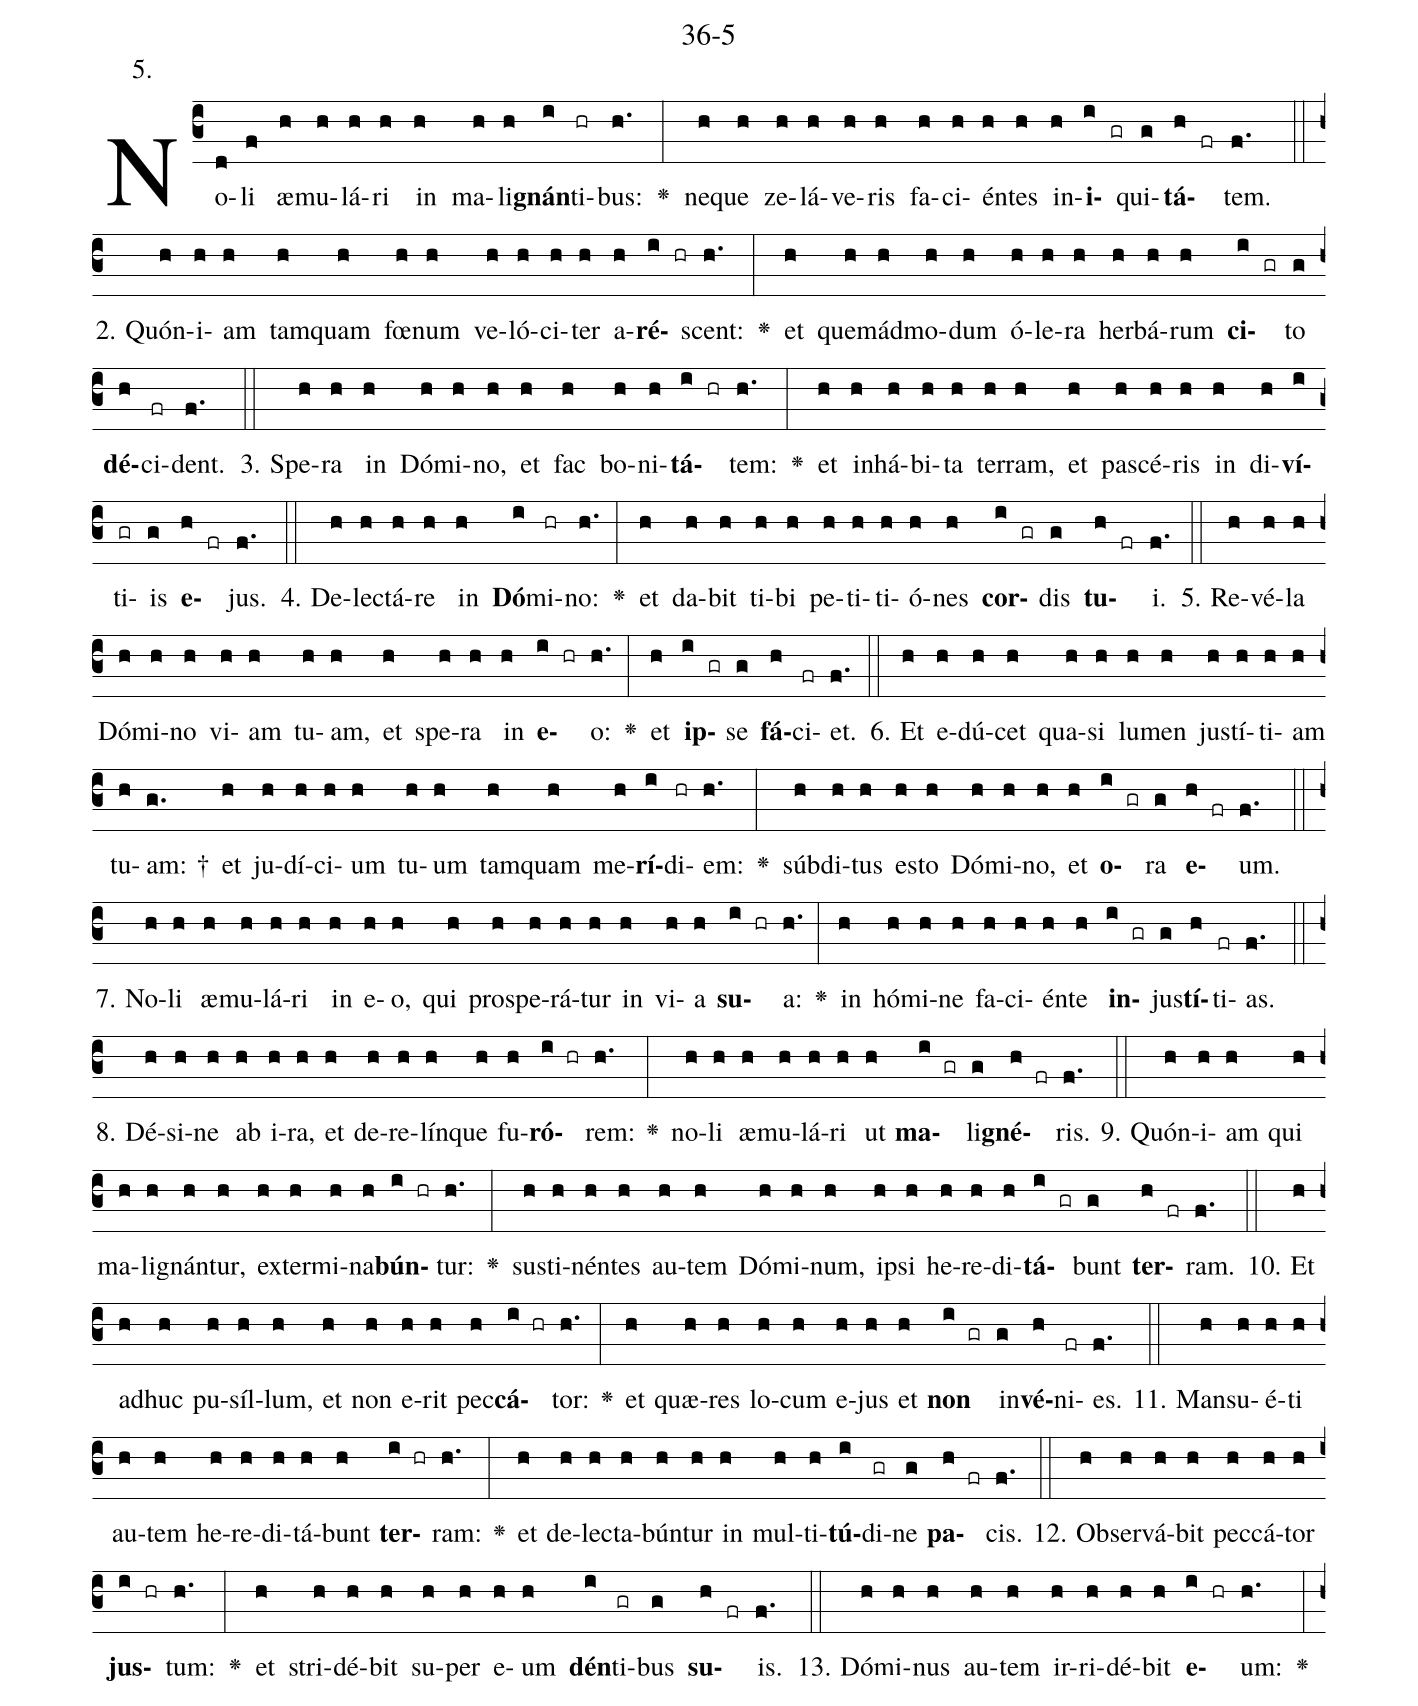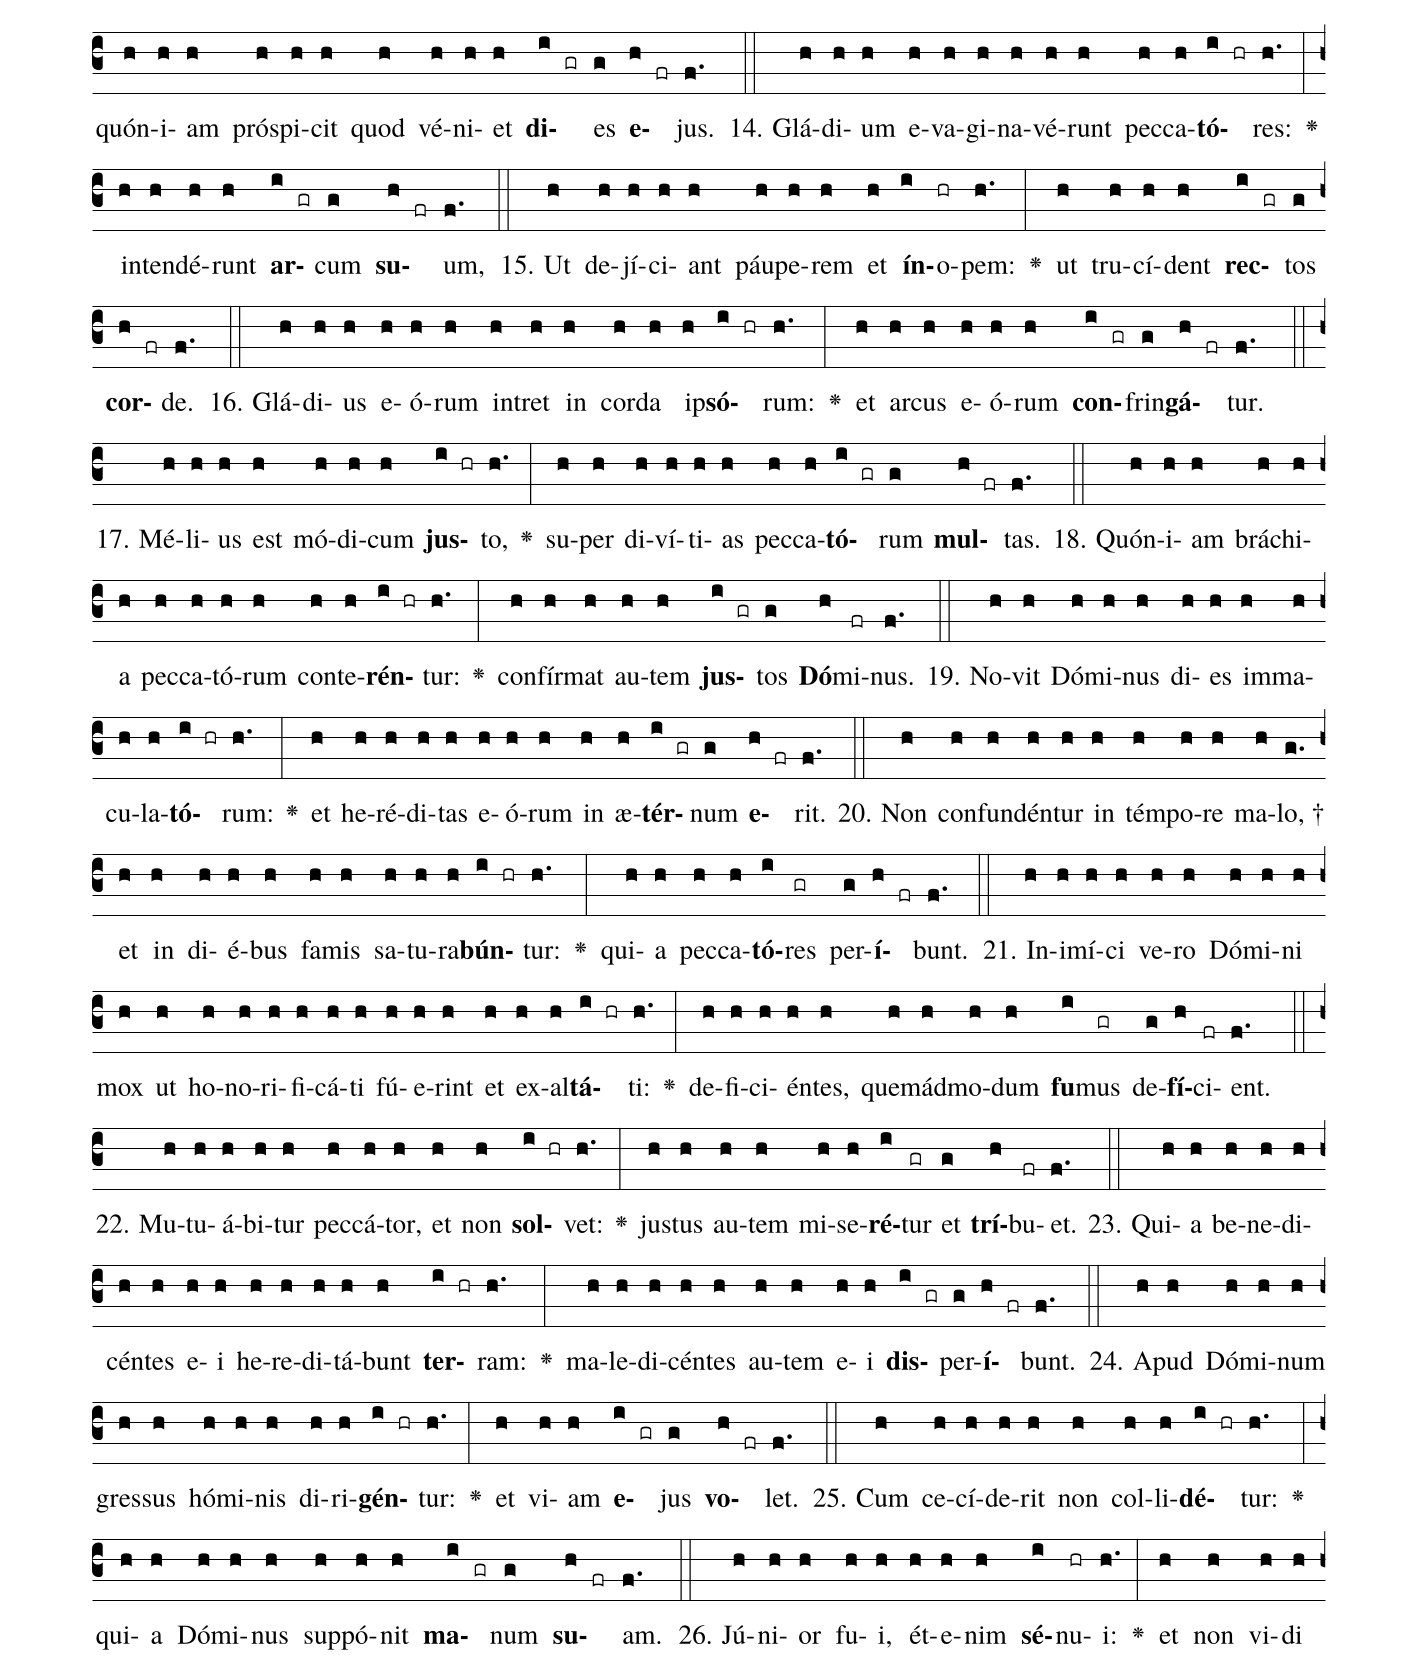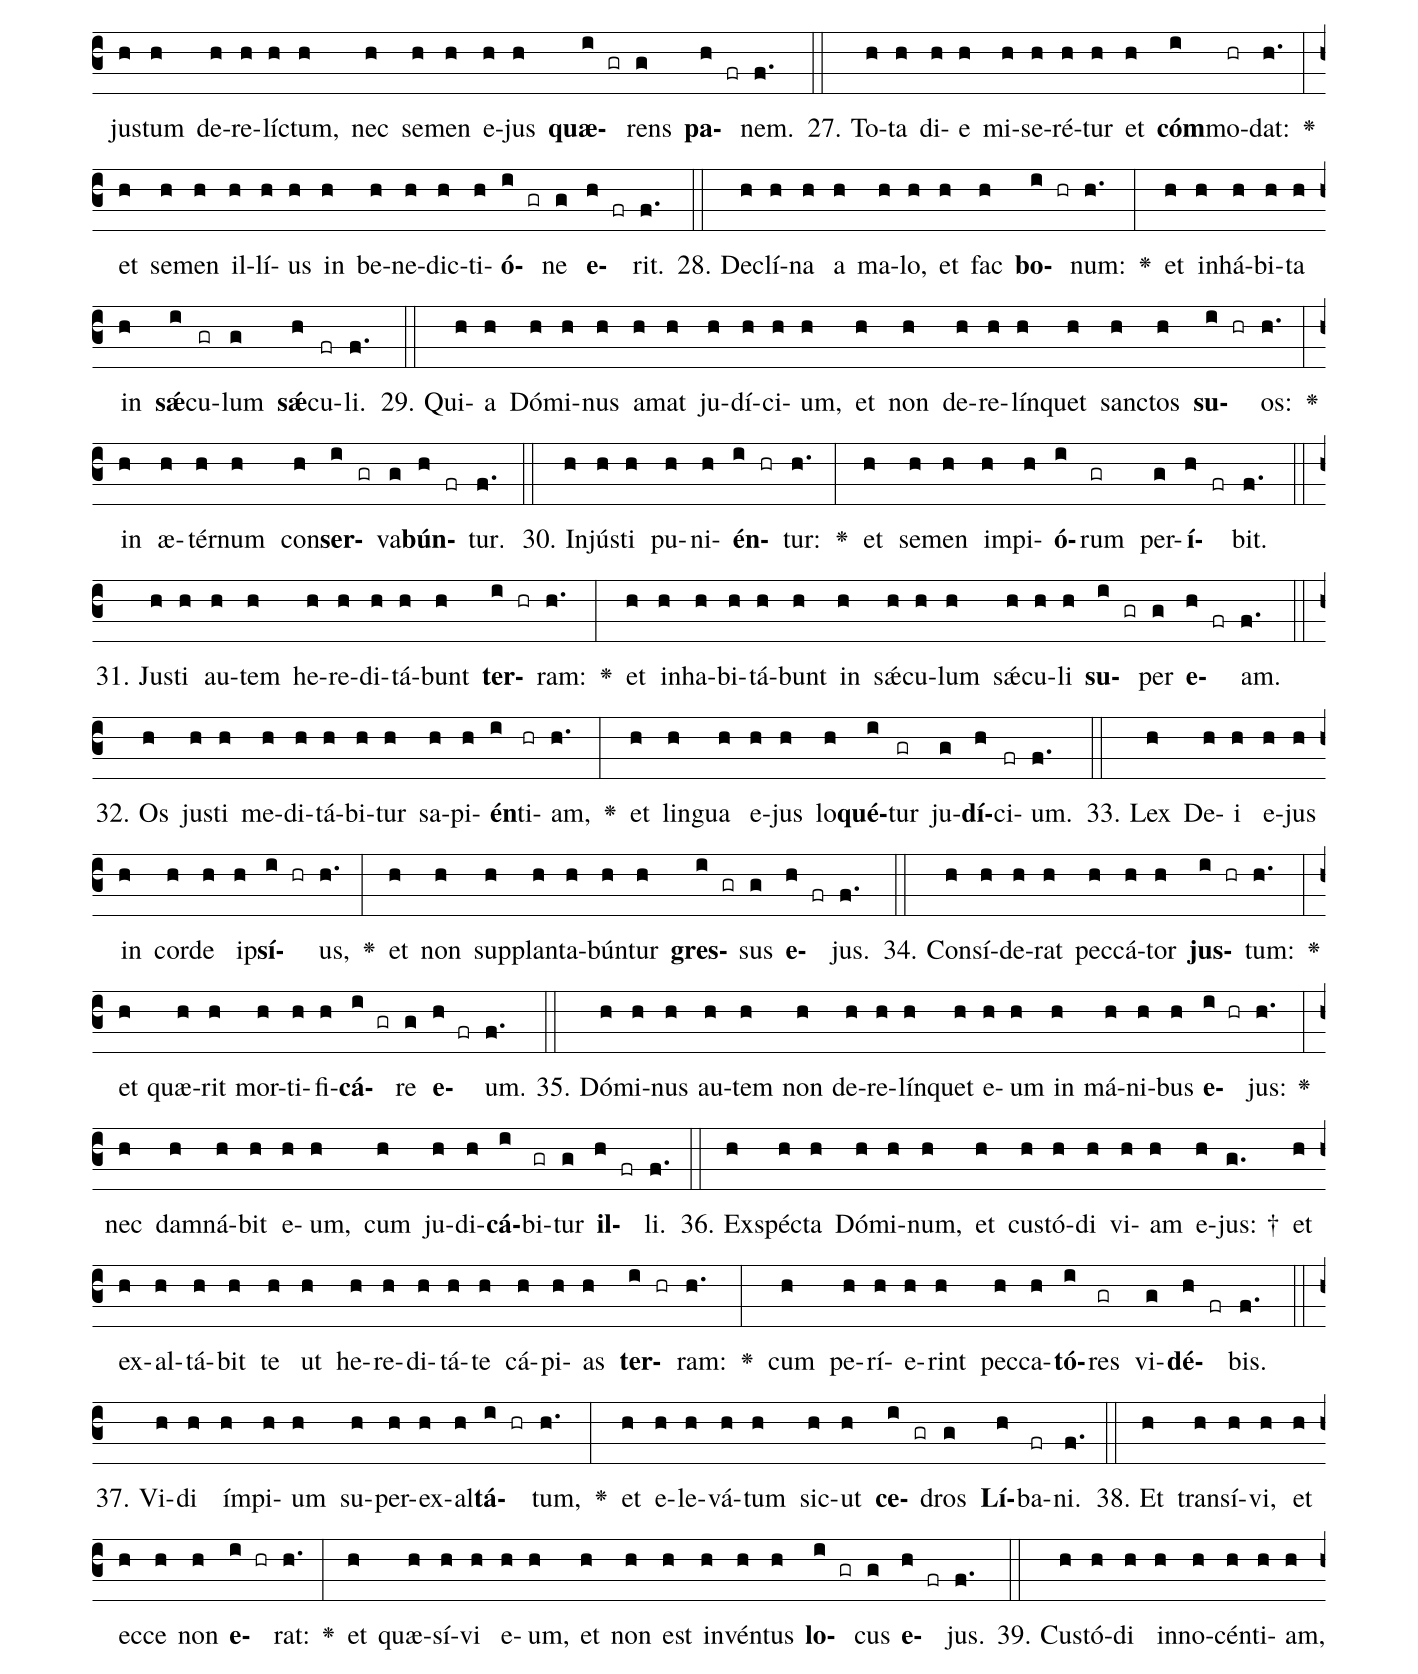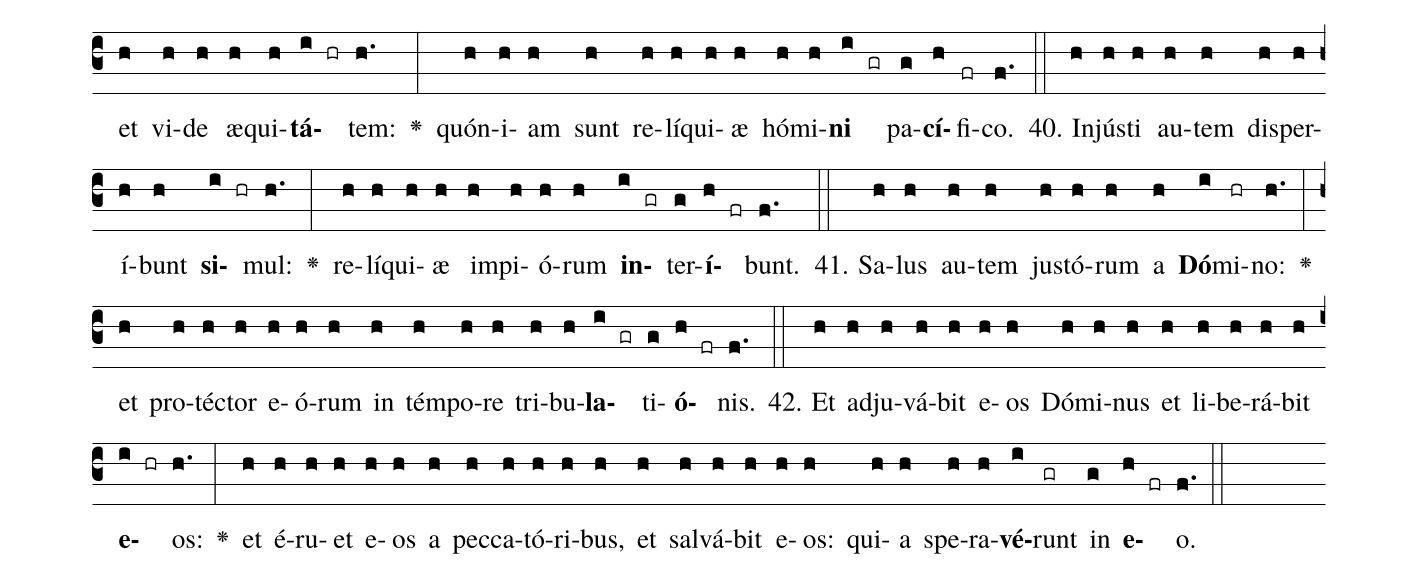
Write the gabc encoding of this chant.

name: 36-5;
annotation: 5.;
%%
(c3)No(d)li(f) æ(h)mu(h)lá(h)ri(h) in(h) ma(h)li(h)<b>gnán</b>(i)ti(hr)bus:(h.) <v>\greheightstar</v>(:) ne(h)que(h) ze(h)lá(h)ve(h)ris(h) fa(h)ci(h)én(h)tes(h) in(h)<b>i</b>(i gr)qui(g)<b>tá</b>(h fr)tem.(f.) (::)
2. Quón(h)i(h)am(h) tam(h)quam(h) fœ(h)num(h) ve(h)ló(h)ci(h)ter(h) a(h)<b>ré</b>(i hr)scent:(h.) <v>\greheightstar</v>(:) et(h) quem(h)ád(h)mo(h)dum(h) ó(h)le(h)ra(h) her(h)bá(h)rum(h) <b>ci</b>(i gr)to(g) <b>dé</b>(h)ci(fr)dent.(f.) (::)
3. Spe(h)ra(h) in(h) Dó(h)mi(h)no,(h) et(h) fac(h) bo(h)ni(h)<b>tá</b>(i hr)tem:(h.) <v>\greheightstar</v>(:) et(h) in(h)há(h)bi(h)ta(h) ter(h)ram,(h) et(h) pa(h)scé(h)ris(h) in(h) di(h)<b>ví</b>(i)ti(gr)is(g) <b>e</b>(h fr)jus.(f.) (::)
4. De(h)lec(h)tá(h)re(h) in(h) <b>Dó</b>(i)mi(hr)no:(h.) <v>\greheightstar</v>(:) et(h) da(h)bit(h) ti(h)bi(h) pe(h)ti(h)ti(h)ó(h)nes(h) <b>cor</b>(i gr)dis(g) <b>tu</b>(h fr)i.(f.) (::)
5. Re(h)vé(h)la(h) Dó(h)mi(h)no(h) vi(h)am(h) tu(h)am,(h) et(h) spe(h)ra(h) in(h) <b>e</b>(i hr)o:(h.) <v>\greheightstar</v>(:) et(h) <b>ip</b>(i gr)se(g) <b>fá</b>(h)ci(fr)et.(f.) (::)
6. Et(h) e(h)dú(h)cet(h) qua(h)si(h) lu(h)men(h) jus(h)tí(h)ti(h)am(h) tu(h)am: †(g.) et(h) ju(h)dí(h)ci(h)um(h) tu(h)um(h) tam(h)quam(h) me(h)<b>rí</b>(i)di(hr)em:(h.) <v>\greheightstar</v>(:) súb(h)di(h)tus(h) es(h)to(h) Dó(h)mi(h)no,(h) et(h) <b>o</b>(i gr)ra(g) <b>e</b>(h fr)um.(f.) (::)
7. No(h)li(h) æ(h)mu(h)lá(h)ri(h) in(h) e(h)o,(h) qui(h) pro(h)spe(h)rá(h)tur(h) in(h) vi(h)a(h) <b>su</b>(i hr)a:(h.) <v>\greheightstar</v>(:) in(h) hó(h)mi(h)ne(h) fa(h)ci(h)én(h)te(h) <b>in</b>(i gr)jus(g)<b>tí</b>(h)ti(fr)as.(f.) (::)
8. Dé(h)si(h)ne(h) ab(h) i(h)ra,(h) et(h) de(h)re(h)lín(h)que(h) fu(h)<b>ró</b>(i hr)rem:(h.) <v>\greheightstar</v>(:) no(h)li(h) æ(h)mu(h)lá(h)ri(h) ut(h) <b>ma</b>(i gr)li(g)<b>gné</b>(h fr)ris.(f.) (::)
9. Quón(h)i(h)am(h) qui(h) ma(h)li(h)gnán(h)tur,(h) ex(h)ter(h)mi(h)na(h)<b>bún</b>(i hr)tur:(h.) <v>\greheightstar</v>(:) sus(h)ti(h)nén(h)tes(h) au(h)tem(h) Dó(h)mi(h)num,(h) ip(h)si(h) he(h)re(h)di(h)<b>tá</b>(i gr)bunt(g) <b>ter</b>(h fr)ram.(f.) (::)
10. Et(h) ad(h)huc(h) pu(h)síl(h)lum,(h) et(h) non(h) e(h)rit(h) pec(h)<b>cá</b>(i hr)tor:(h.) <v>\greheightstar</v>(:) et(h) quæ(h)res(h) lo(h)cum(h) e(h)jus(h) et(h) <b>non</b>(i gr) in(g)<b>vé</b>(h)ni(fr)es.(f.) (::)
11. Man(h)su(h)é(h)ti(h) au(h)tem(h) he(h)re(h)di(h)tá(h)bunt(h) <b>ter</b>(i hr)ram:(h.) <v>\greheightstar</v>(:) et(h) de(h)lec(h)ta(h)bún(h)tur(h) in(h) mul(h)ti(h)<b>tú</b>(i)di(gr)ne(g) <b>pa</b>(h fr)cis.(f.) (::)
12. Ob(h)ser(h)vá(h)bit(h) pec(h)cá(h)tor(h) <b>jus</b>(i hr)tum:(h.) <v>\greheightstar</v>(:) et(h) stri(h)dé(h)bit(h) su(h)per(h) e(h)um(h) <b>dén</b>(i)ti(gr)bus(g) <b>su</b>(h fr)is.(f.) (::)
13. Dó(h)mi(h)nus(h) au(h)tem(h) ir(h)ri(h)dé(h)bit(h) <b>e</b>(i hr)um:(h.) <v>\greheightstar</v>(:) quón(h)i(h)am(h) pró(h)spi(h)cit(h) quod(h) vé(h)ni(h)et(h) <b>di</b>(i gr)es(g) <b>e</b>(h fr)jus.(f.) (::)
14. Glá(h)di(h)um(h) e(h)va(h)gi(h)na(h)vé(h)runt(h) pec(h)ca(h)<b>tó</b>(i hr)res:(h.) <v>\greheightstar</v>(:) in(h)ten(h)dé(h)runt(h) <b>ar</b>(i gr)cum(g) <b>su</b>(h fr)um,(f.) (::)
15. Ut(h) de(h)jí(h)ci(h)ant(h) páu(h)pe(h)rem(h) et(h) <b>ín</b>(i)o(hr)pem:(h.) <v>\greheightstar</v>(:) ut(h) tru(h)cí(h)dent(h) <b>rec</b>(i gr)tos(g) <b>cor</b>(h fr)de.(f.) (::)
16. Glá(h)di(h)us(h) e(h)ó(h)rum(h) in(h)tret(h) in(h) cor(h)da(h) ip(h)<b>só</b>(i hr)rum:(h.) <v>\greheightstar</v>(:) et(h) ar(h)cus(h) e(h)ó(h)rum(h) <b>con</b>(i gr)frin(g)<b>gá</b>(h fr)tur.(f.) (::)
17. Mé(h)li(h)us(h) est(h) mó(h)di(h)cum(h) <b>jus</b>(i hr)to,(h.) <v>\greheightstar</v>(:) su(h)per(h) di(h)ví(h)ti(h)as(h) pec(h)ca(h)<b>tó</b>(i gr)rum(g) <b>mul</b>(h fr)tas.(f.) (::)
18. Quón(h)i(h)am(h) brá(h)chi(h)a(h) pec(h)ca(h)tó(h)rum(h) con(h)te(h)<b>rén</b>(i hr)tur:(h.) <v>\greheightstar</v>(:) con(h)fír(h)mat(h) au(h)tem(h) <b>jus</b>(i gr)tos(g) <b>Dó</b>(h)mi(fr)nus.(f.) (::)
19. No(h)vit(h) Dó(h)mi(h)nus(h) di(h)es(h) im(h)ma(h)cu(h)la(h)<b>tó</b>(i hr)rum:(h.) <v>\greheightstar</v>(:) et(h) he(h)ré(h)di(h)tas(h) e(h)ó(h)rum(h) in(h) æ(h)<b>tér</b>(i gr)num(g) <b>e</b>(h fr)rit.(f.) (::)
20. Non(h) con(h)fun(h)dén(h)tur(h) in(h) tém(h)po(h)re(h) ma(h)lo, †(g.) et(h) in(h) di(h)é(h)bus(h) fa(h)mis(h) sa(h)tu(h)ra(h)<b>bún</b>(i hr)tur:(h.) <v>\greheightstar</v>(:) qui(h)a(h) pec(h)ca(h)<b>tó</b>(i)res(gr) per(g)<b>í</b>(h fr)bunt.(f.) (::)
21. In(h)i(h)mí(h)ci(h) ve(h)ro(h) Dó(h)mi(h)ni(h) mox(h) ut(h) ho(h)no(h)ri(h)fi(h)cá(h)ti(h) fú(h)e(h)rint(h) et(h) ex(h)al(h)<b>tá</b>(i hr)ti:(h.) <v>\greheightstar</v>(:) de(h)fi(h)ci(h)én(h)tes,(h) quem(h)ád(h)mo(h)dum(h) <b>fu</b>(i)mus(gr) de(g)<b>fí</b>(h)ci(fr)ent.(f.) (::)
22. Mu(h)tu(h)á(h)bi(h)tur(h) pec(h)cá(h)tor,(h) et(h) non(h) <b>sol</b>(i hr)vet:(h.) <v>\greheightstar</v>(:) jus(h)tus(h) au(h)tem(h) mi(h)se(h)<b>ré</b>(i)tur(gr) et(g) <b>trí</b>(h)bu(fr)et.(f.) (::)
23. Qui(h)a(h) be(h)ne(h)di(h)cén(h)tes(h) e(h)i(h) he(h)re(h)di(h)tá(h)bunt(h) <b>ter</b>(i hr)ram:(h.) <v>\greheightstar</v>(:) ma(h)le(h)di(h)cén(h)tes(h) au(h)tem(h) e(h)i(h) <b>dis</b>(i gr)per(g)<b>í</b>(h fr)bunt.(f.) (::)
24. A(h)pud(h) Dó(h)mi(h)num(h) gres(h)sus(h) hó(h)mi(h)nis(h) di(h)ri(h)<b>gén</b>(i hr)tur:(h.) <v>\greheightstar</v>(:) et(h) vi(h)am(h) <b>e</b>(i gr)jus(g) <b>vo</b>(h fr)let.(f.) (::)
25. Cum(h) ce(h)cí(h)de(h)rit(h) non(h) col(h)li(h)<b>dé</b>(i hr)tur:(h.) <v>\greheightstar</v>(:) qui(h)a(h) Dó(h)mi(h)nus(h) sup(h)pó(h)nit(h) <b>ma</b>(i gr)num(g) <b>su</b>(h fr)am.(f.) (::)
26. Jú(h)ni(h)or(h) fu(h)i,(h) ét(h)e(h)nim(h) <b>sé</b>(i)nu(hr)i:(h.) <v>\greheightstar</v>(:) et(h) non(h) vi(h)di(h) jus(h)tum(h) de(h)re(h)líc(h)tum,(h) nec(h) se(h)men(h) e(h)jus(h) <b>quæ</b>(i gr)rens(g) <b>pa</b>(h fr)nem.(f.) (::)
27. To(h)ta(h) di(h)e(h) mi(h)se(h)ré(h)tur(h) et(h) <b>cóm</b>(i)mo(hr)dat:(h.) <v>\greheightstar</v>(:) et(h) se(h)men(h) il(h)lí(h)us(h) in(h) be(h)ne(h)dic(h)ti(h)<b>ó</b>(i gr)ne(g) <b>e</b>(h fr)rit.(f.) (::)
28. De(h)clí(h)na(h) a(h) ma(h)lo,(h) et(h) fac(h) <b>bo</b>(i hr)num:(h.) <v>\greheightstar</v>(:) et(h) in(h)há(h)bi(h)ta(h) in(h) <b>sǽ</b>(i)cu(gr)lum(g) <b>sǽ</b>(h)cu(fr)li.(f.) (::)
29. Qui(h)a(h) Dó(h)mi(h)nus(h) a(h)mat(h) ju(h)dí(h)ci(h)um,(h) et(h) non(h) de(h)re(h)lín(h)quet(h) sanc(h)tos(h) <b>su</b>(i hr)os:(h.) <v>\greheightstar</v>(:) in(h) æ(h)tér(h)num(h) con(h)<b>ser</b>(i gr)va(g)<b>bún</b>(h fr)tur.(f.) (::)
30. In(h)jús(h)ti(h) pu(h)ni(h)<b>én</b>(i hr)tur:(h.) <v>\greheightstar</v>(:) et(h) se(h)men(h) im(h)pi(h)<b>ó</b>(i)rum(gr) per(g)<b>í</b>(h fr)bit.(f.) (::)
31. Jus(h)ti(h) au(h)tem(h) he(h)re(h)di(h)tá(h)bunt(h) <b>ter</b>(i hr)ram:(h.) <v>\greheightstar</v>(:) et(h) in(h)ha(h)bi(h)tá(h)bunt(h) in(h) sǽ(h)cu(h)lum(h) sǽ(h)cu(h)li(h) <b>su</b>(i gr)per(g) <b>e</b>(h fr)am.(f.) (::)
32. Os(h) jus(h)ti(h) me(h)di(h)tá(h)bi(h)tur(h) sa(h)pi(h)<b>én</b>(i)ti(hr)am,(h.) <v>\greheightstar</v>(:) et(h) lin(h)gua(h) e(h)jus(h) lo(h)<b>qué</b>(i)tur(gr) ju(g)<b>dí</b>(h)ci(fr)um.(f.) (::)
33. Lex(h) De(h)i(h) e(h)jus(h) in(h) cor(h)de(h) ip(h)<b>sí</b>(i hr)us,(h.) <v>\greheightstar</v>(:) et(h) non(h) sup(h)plan(h)ta(h)bún(h)tur(h) <b>gres</b>(i gr)sus(g) <b>e</b>(h fr)jus.(f.) (::)
34. Con(h)sí(h)de(h)rat(h) pec(h)cá(h)tor(h) <b>jus</b>(i hr)tum:(h.) <v>\greheightstar</v>(:) et(h) quæ(h)rit(h) mor(h)ti(h)fi(h)<b>cá</b>(i gr)re(g) <b>e</b>(h fr)um.(f.) (::)
35. Dó(h)mi(h)nus(h) au(h)tem(h) non(h) de(h)re(h)lín(h)quet(h) e(h)um(h) in(h) má(h)ni(h)bus(h) <b>e</b>(i hr)jus:(h.) <v>\greheightstar</v>(:) nec(h) dam(h)ná(h)bit(h) e(h)um,(h) cum(h) ju(h)di(h)<b>cá</b>(i)bi(gr)tur(g) <b>il</b>(h fr)li.(f.) (::)
36. Ex(h)spéc(h)ta(h) Dó(h)mi(h)num,(h) et(h) cus(h)tó(h)di(h) vi(h)am(h) e(h)jus: †(g.) et(h) ex(h)al(h)tá(h)bit(h) te(h) ut(h) he(h)re(h)di(h)tá(h)te(h) cá(h)pi(h)as(h) <b>ter</b>(i hr)ram:(h.) <v>\greheightstar</v>(:) cum(h) pe(h)rí(h)e(h)rint(h) pec(h)ca(h)<b>tó</b>(i)res(gr) vi(g)<b>dé</b>(h fr)bis.(f.) (::)
37. Vi(h)di(h) ím(h)pi(h)um(h) su(h)per(h)ex(h)al(h)<b>tá</b>(i hr)tum,(h.) <v>\greheightstar</v>(:) et(h) e(h)le(h)vá(h)tum(h) sic(h)ut(h) <b>ce</b>(i gr)dros(g) <b>Lí</b>(h)ba(fr)ni.(f.) (::)
38. Et(h) trans(h)í(h)vi,(h) et(h) ec(h)ce(h) non(h) <b>e</b>(i hr)rat:(h.) <v>\greheightstar</v>(:) et(h) quæ(h)sí(h)vi(h) e(h)um,(h) et(h) non(h) est(h) in(h)vén(h)tus(h) <b>lo</b>(i gr)cus(g) <b>e</b>(h fr)jus.(f.) (::)
39. Cus(h)tó(h)di(h) in(h)no(h)cén(h)ti(h)am,(h) et(h) vi(h)de(h) æ(h)qui(h)<b>tá</b>(i hr)tem:(h.) <v>\greheightstar</v>(:) quón(h)i(h)am(h) sunt(h) re(h)lí(h)qui(h)æ(h) hó(h)mi(h)<b>ni</b>(i gr) pa(g)<b>cí</b>(h)fi(fr)co.(f.) (::)
40. In(h)jús(h)ti(h) au(h)tem(h) dis(h)per(h)í(h)bunt(h) <b>si</b>(i hr)mul:(h.) <v>\greheightstar</v>(:) re(h)lí(h)qui(h)æ(h) im(h)pi(h)ó(h)rum(h) <b>in</b>(i gr)ter(g)<b>í</b>(h fr)bunt.(f.) (::)
41. Sa(h)lus(h) au(h)tem(h) jus(h)tó(h)rum(h) a(h) <b>Dó</b>(i)mi(hr)no:(h.) <v>\greheightstar</v>(:) et(h) pro(h)téc(h)tor(h) e(h)ó(h)rum(h) in(h) tém(h)po(h)re(h) tri(h)bu(h)<b>la</b>(i gr)ti(g)<b>ó</b>(h fr)nis.(f.) (::)
42. Et(h) ad(h)ju(h)vá(h)bit(h) e(h)os(h) Dó(h)mi(h)nus(h) et(h) li(h)be(h)rá(h)bit(h) <b>e</b>(i hr)os:(h.) <v>\greheightstar</v>(:) et(h) é(h)ru(h)et(h) e(h)os(h) a(h) pec(h)ca(h)tó(h)ri(h)bus,(h) et(h) sal(h)vá(h)bit(h) e(h)os:(h) qui(h)a(h) spe(h)ra(h)<b>vé</b>(i)runt(gr) in(g) <b>e</b>(h fr)o.(f.) (::)
